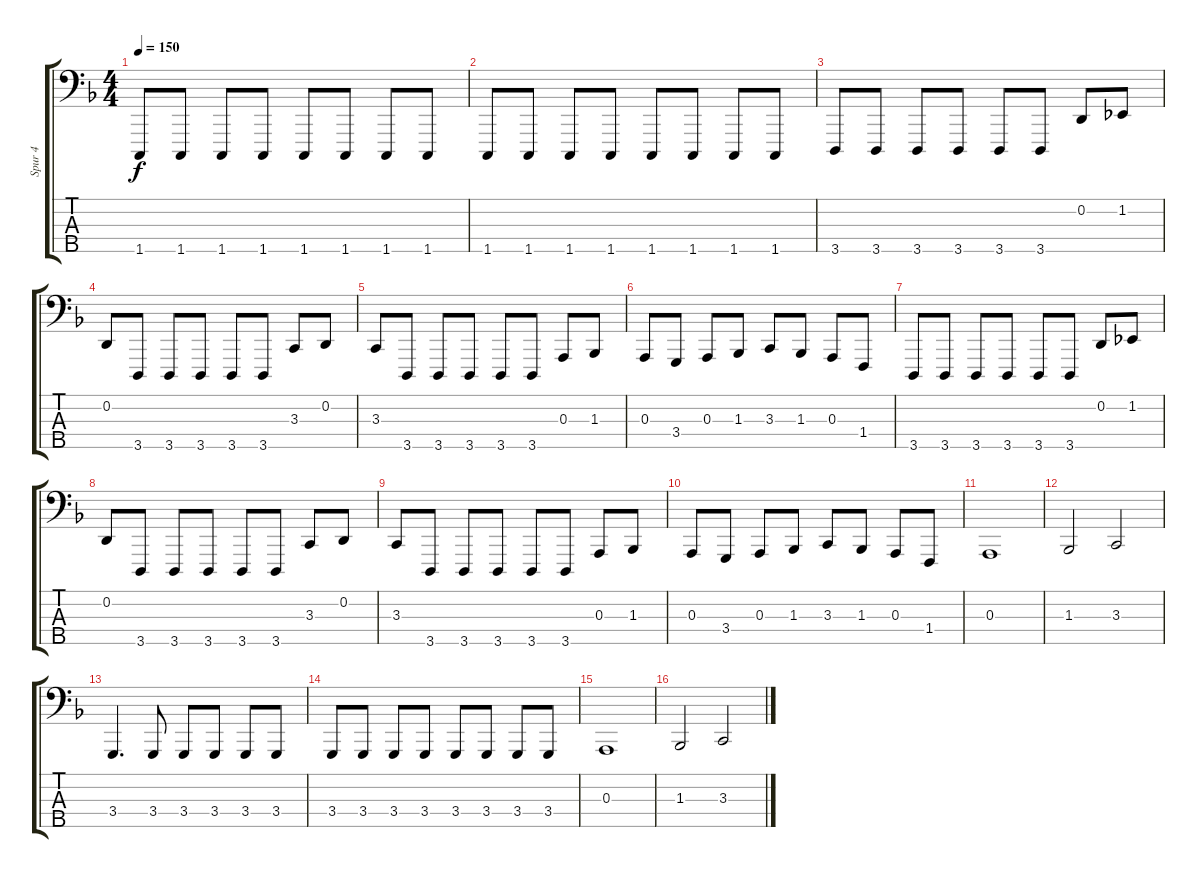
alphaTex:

\track ("Spur 4" "Spur 4") {instrument cello}
\staff {score tabs}
\tuning (G2 D2 A1 E1 B0) {hide}
\ts (4 4)
\tempo 150
\clef f4
\ks f
1.5.8{dy f} 1.5.8 1.5.8 1.5.8 1.5.8 1.5.8 1.5.8 1.5.8 |
1.5.8 1.5.8 1.5.8 1.5.8 1.5.8 1.5.8 1.5.8 1.5.8 |
3.5.8 3.5.8 3.5.8 3.5.8 3.5.8 3.5.8 0.2.8 1.2.8 |
0.2.8 3.5.8 3.5.8 3.5.8 3.5.8 3.5.8 3.3.8 0.2.8 |
3.3.8 3.5.8 3.5.8 3.5.8 3.5.8 3.5.8 0.3.8 1.3.8 |
0.3.8 3.4.8 0.3.8 1.3.8 3.3.8 1.3.8 0.3.8 1.4.8 |
3.5.8 3.5.8 3.5.8 3.5.8 3.5.8 3.5.8 0.2.8 1.2.8 |
0.2.8 3.5.8 3.5.8 3.5.8 3.5.8 3.5.8 3.3.8 0.2.8 |
3.3.8 3.5.8 3.5.8 3.5.8 3.5.8 3.5.8 0.3.8 1.3.8 |
0.3.8 3.4.8 0.3.8 1.3.8 3.3.8 1.3.8 0.3.8 1.4.8 |
0.3.1 |
1.3.2 3.3.2 |
3.4.4{d} 3.4.8 3.4.8 3.4.8 3.4.8 3.4.8 |
3.4.8 3.4.8 3.4.8 3.4.8 3.4.8 3.4.8 3.4.8 3.4.8 |
0.3.1 |
1.3.2 3.3.2
